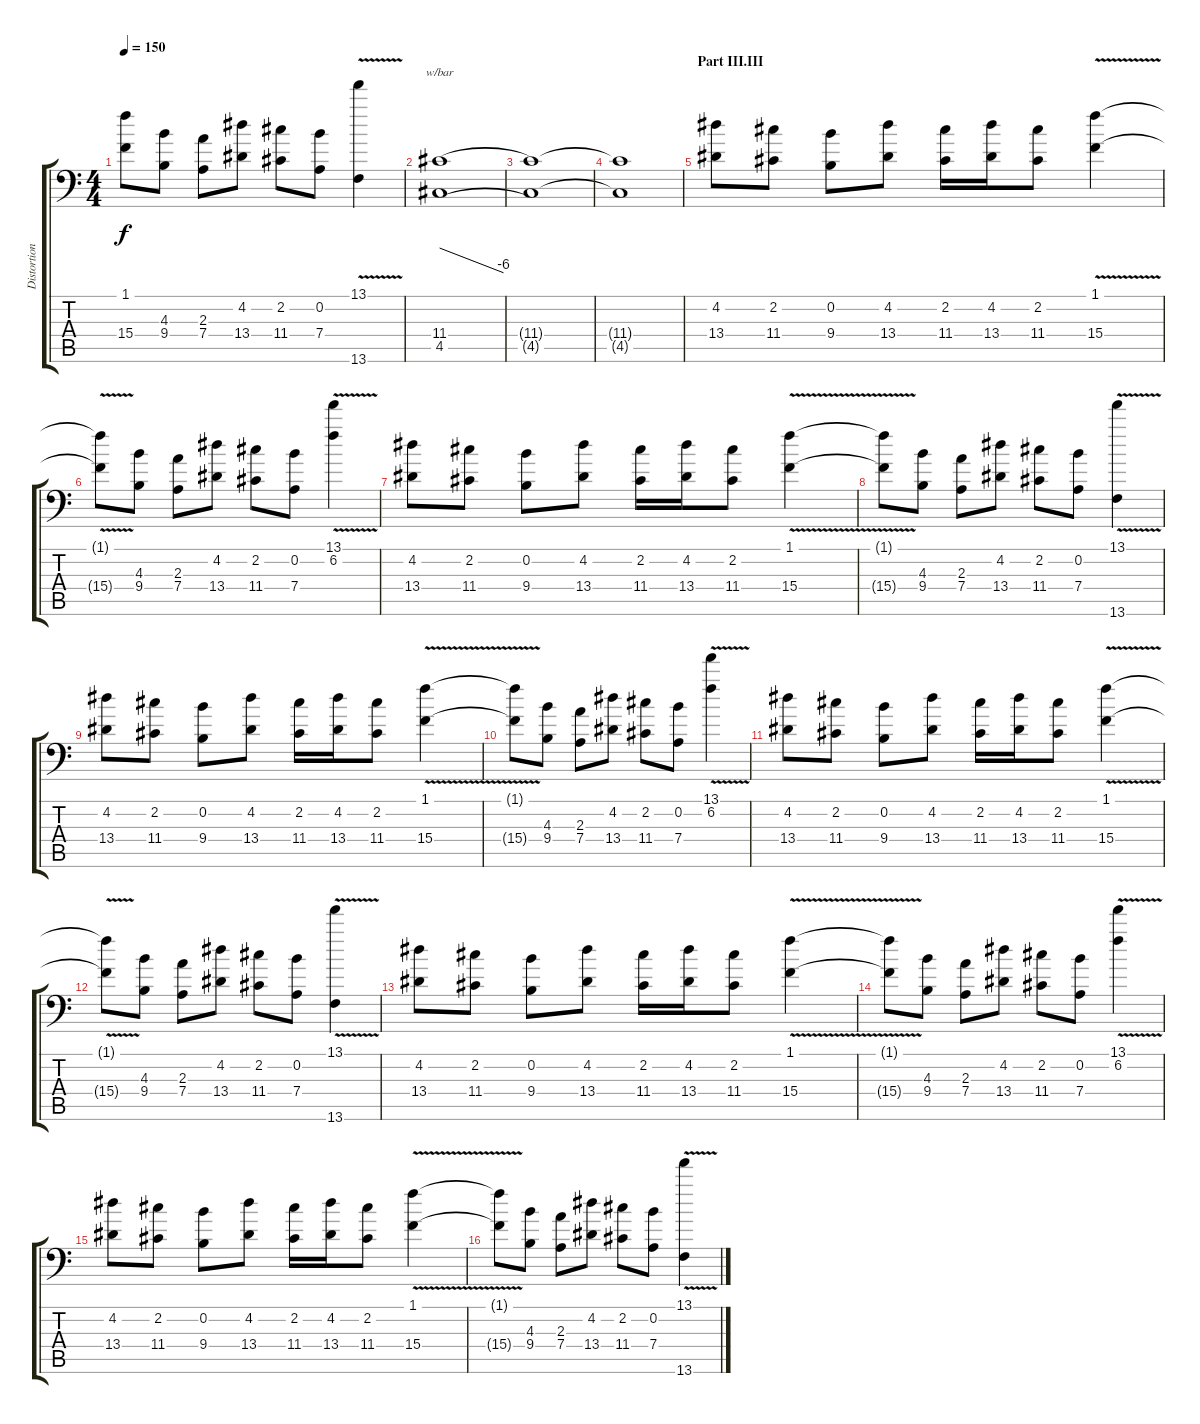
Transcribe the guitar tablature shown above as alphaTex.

\track ("Distortion" "Distortion") {instrument distortionguitar}
\staff {score tabs}
\tuning (E4 B3 G3 D2 A1 E1) {hide}
\ts (4 4)
\tempo 150
\clef f4
\ks c
(1.1{t} 15.4{t}).8{dy f} (4.3 9.4).8 (2.3 7.4).8 (4.2 13.4).8 (2.2 11.4).8 (0.2 7.4).8 (13.1{v} 13.6{v}).4 |
(11.4 4.5).1{tbe (dive default 0 0 60 -24)} |
(11.4{t} 4.5{t}).1 |
(11.4{t} 4.5{t}).1 |
\section ("" "Part III.III")
(4.2 13.4).8 (2.2 11.4).8 (0.2 9.4).8 (4.2 13.4).8 (2.2 11.4).16 (4.2 13.4).16 (2.2 11.4).8 (1.1{v} 15.4).4 |
(1.1{t} 15.4{t}).8 (4.3 9.4).8 (2.3 7.4).8 (4.2 13.4).8 (2.2 11.4).8 (0.2 7.4).8 (13.1{v} 6.2{v}).4 |
(4.2 13.4).8 (2.2 11.4).8 (0.2 9.4).8 (4.2 13.4).8 (2.2 11.4).16 (4.2 13.4).16 (2.2 11.4).8 (1.1{v} 15.4).4 |
(1.1{t} 15.4{t}).8 (4.3 9.4).8 (2.3 7.4).8 (4.2 13.4).8 (2.2 11.4).8 (0.2 7.4).8 (13.1{v} 13.6{v}).4 |
(4.2 13.4).8 (2.2 11.4).8 (0.2 9.4).8 (4.2 13.4).8 (2.2 11.4).16 (4.2 13.4).16 (2.2 11.4).8 (1.1{v} 15.4).4 |
(1.1{t} 15.4{t}).8 (4.3 9.4).8 (2.3 7.4).8 (4.2 13.4).8 (2.2 11.4).8 (0.2 7.4).8 (13.1{v} 6.2{v}).4 |
(4.2 13.4).8 (2.2 11.4).8 (0.2 9.4).8 (4.2 13.4).8 (2.2 11.4).16 (4.2 13.4).16 (2.2 11.4).8 (1.1{v} 15.4).4 |
(1.1{t} 15.4{t}).8 (4.3 9.4).8 (2.3 7.4).8 (4.2 13.4).8 (2.2 11.4).8 (0.2 7.4).8 (13.1{v} 13.6{v}).4 |
(4.2 13.4).8 (2.2 11.4).8 (0.2 9.4).8 (4.2 13.4).8 (2.2 11.4).16 (4.2 13.4).16 (2.2 11.4).8 (1.1{v} 15.4).4 |
(1.1{t} 15.4{t}).8 (4.3 9.4).8 (2.3 7.4).8 (4.2 13.4).8 (2.2 11.4).8 (0.2 7.4).8 (13.1{v} 6.2{v}).4 |
(4.2 13.4).8 (2.2 11.4).8 (0.2 9.4).8 (4.2 13.4).8 (2.2 11.4).16 (4.2 13.4).16 (2.2 11.4).8 (1.1{v} 15.4).4 |
(1.1{t} 15.4{t}).8 (4.3 9.4).8 (2.3 7.4).8 (4.2 13.4).8 (2.2 11.4).8 (0.2 7.4).8 (13.1{v} 13.6{v}).4
